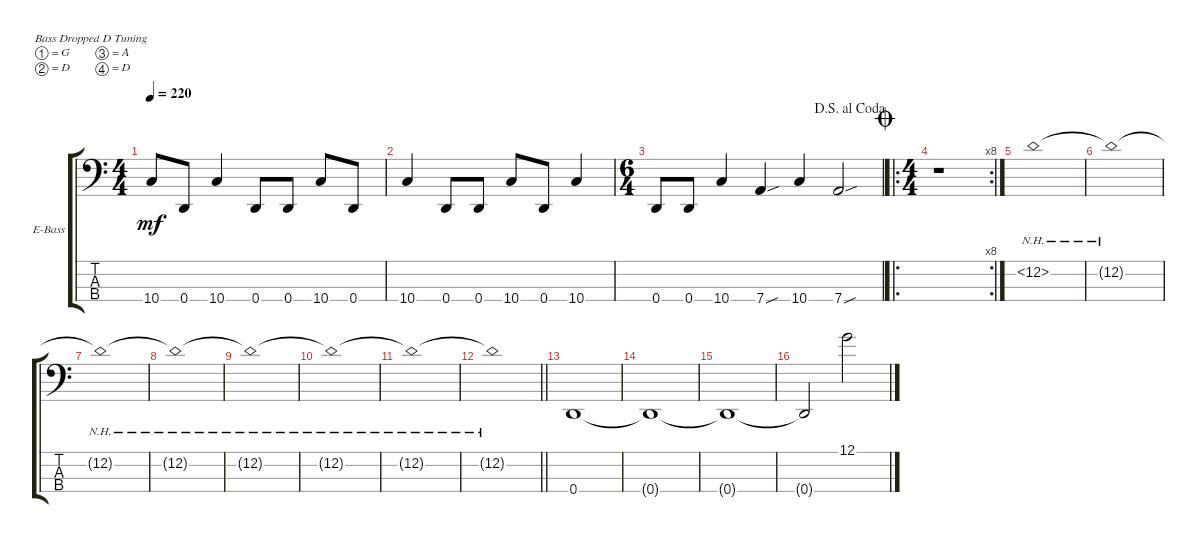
\defaultSystemsLayout 4
\bracketExtendMode groupsimilarinstruments
\firstSystemTrackNameOrientation horizontal
\otherSystemsTrackNameOrientation horizontal
\track ("Electric Bass" "E-Bass") {instrument electricbassfinger}
\staff {score tabs}
\tuning (G2 D2 A1 D1)
\ts (4 4)
\tempo 220
\clef f4
\ks c
10.4.8{dy mf} 0.4.8 10.4.4 0.4.8 0.4.8 10.4.8 0.4.8 |
10.4.4 0.4.8 0.4.8 10.4.8 0.4.8 10.4.4 |
\ts (6 4)
\jump dalsegnoalcoda
0.4.8 0.4.8 10.4.4 7.4{sou}.4 10.4.4 7.4{sou}.2 |
\ro
\rc 8
\ts (4 4)
\jump coda
r.1 |
12.2{nh}.1 |
12.2{nh t}.1 |
12.2{nh t}.1 |
12.2{nh t}.1 |
12.2{nh t}.1 |
12.2{nh t}.1 |
12.2{nh t}.1 |
\barLineRight lightlight
12.2{nh t}.1 |
0.4.1 |
0.4{t}.1 |
0.4{t}.1 |
0.4{t}.2 12.1.2
